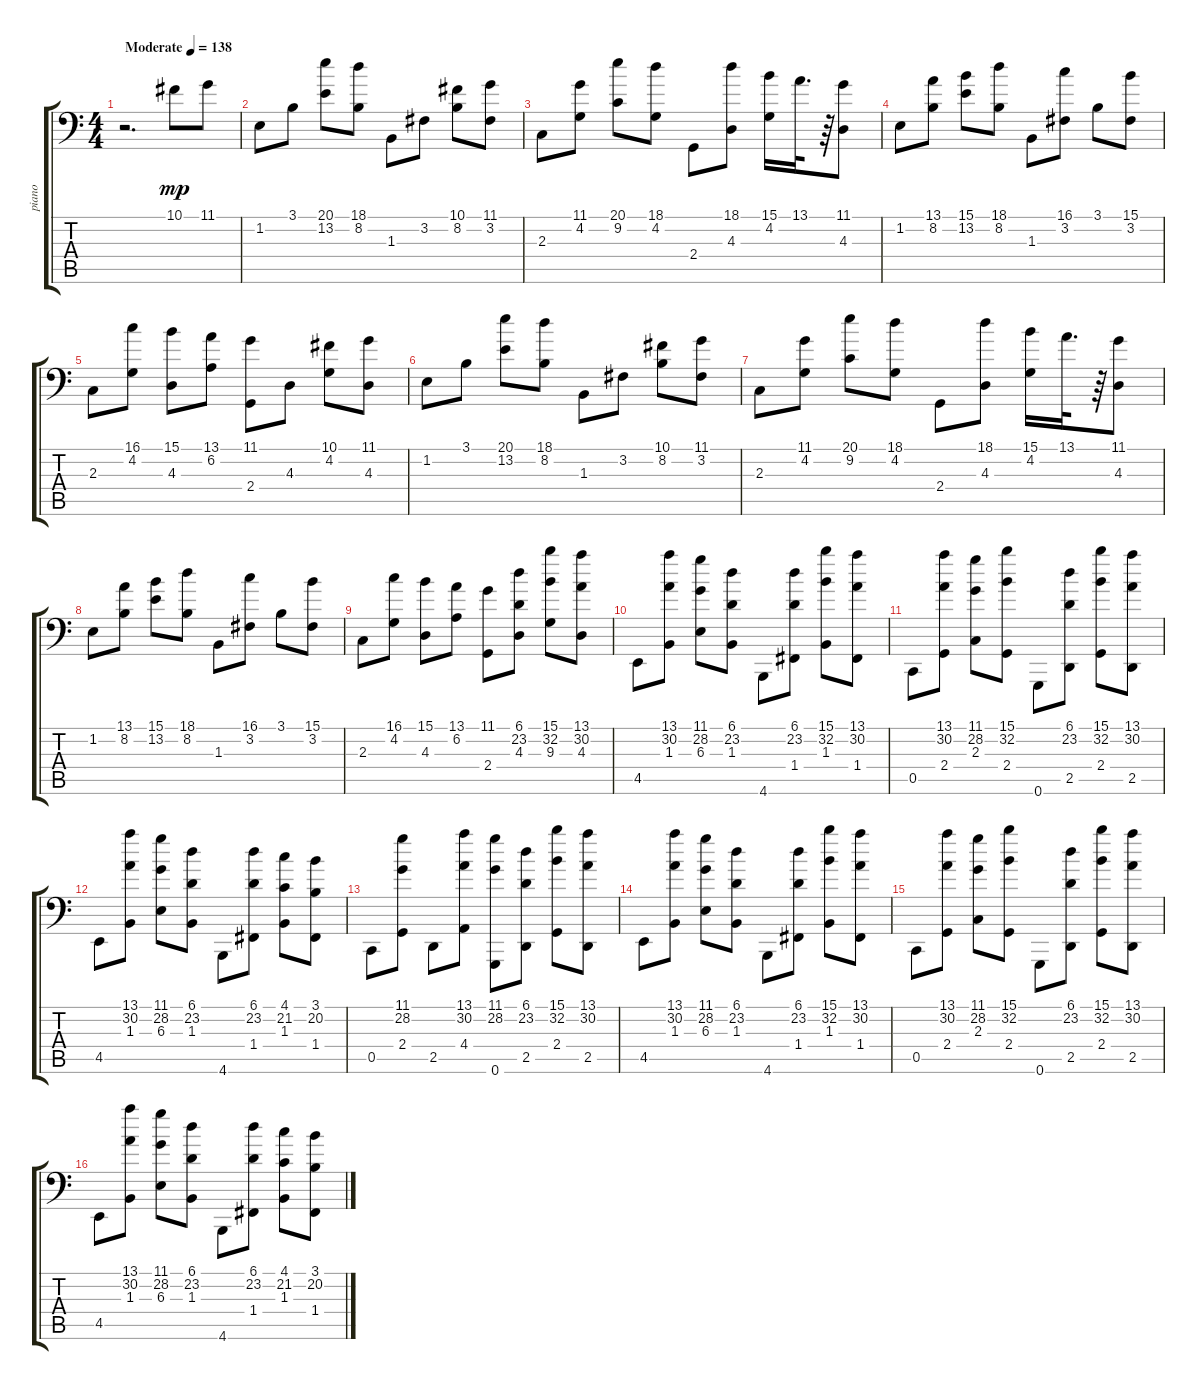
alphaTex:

\track ("piano" "piano") {instrument acousticgrandpiano}
\staff {score tabs}
\tuning (Ab3 Eb3 Bb2 F2 C2 G1) {hide}
\ts (4 4)
\tempo (138 "Moderate")
\clef f4
\ks c
r.2{d dy mp instrument acousticgrandpiano} 10.1.8 11.1.8 |
1.2.8 3.1.8 (20.1 13.2).8 (18.1 8.2).8 1.3.8 3.2.8 (10.1 8.2).8 (11.1 3.2).8 |
2.3.8 (11.1 4.2).8 (20.1 9.2).8 (18.1 4.2).8 2.4.8 (18.1 4.3).8 (15.1 4.2).16 13.1.32{d} r.64 (11.1 4.3).8 |
1.2.8 (13.1 8.2).8 (15.1 13.2).8 (18.1 8.2).8 1.3.8 (16.1 3.2).8 3.1.8 (15.1 3.2).8 |
2.3.8 (16.1 4.2).8 (15.1 4.3).8 (13.1 6.2).8 (11.1 2.4).8 4.3.8 (10.1 4.2).8 (11.1 4.3).8 |
1.2.8 3.1.8 (20.1 13.2).8 (18.1 8.2).8 1.3.8 3.2.8 (10.1 8.2).8 (11.1 3.2).8 |
2.3.8 (11.1 4.2).8 (20.1 9.2).8 (18.1 4.2).8 2.4.8 (18.1 4.3).8 (15.1 4.2).16 13.1.32{d} r.64 (11.1 4.3).8 |
1.2.8 (13.1 8.2).8 (15.1 13.2).8 (18.1 8.2).8 1.3.8 (16.1 3.2).8 3.1.8 (15.1 3.2).8 |
2.3.8 (16.1 4.2).8 (15.1 4.3).8 (13.1 6.2).8 (11.1 2.4).8 (6.1 23.2 4.3).8 (15.1 32.2 9.3).8 (13.1 30.2 4.3).8 |
4.5.8 (13.1 30.2 1.3).8 (11.1 28.2 6.3).8 (6.1 23.2 1.3).8 4.6.8 (6.1 23.2 1.4).8 (15.1 32.2 1.3).8 (13.1 30.2 1.4).8 |
0.5.8 (13.1 30.2 2.4).8 (11.1 28.2 2.3).8 (15.1 32.2 2.4).8 0.6.8 (6.1 23.2 2.5).8 (15.1 32.2 2.4).8 (13.1 30.2 2.5).8 |
4.5.8 (13.1 30.2 1.3).8 (11.1 28.2 6.3).8 (6.1 23.2 1.3).8 4.6.8 (6.1 23.2 1.4).8 (4.1 21.2 1.3).8 (3.1 20.2 1.4).8 |
0.5.8 (11.1 28.2 2.4).8 2.5.8 (13.1 30.2 4.4).8 (11.1 28.2 0.6).8 (6.1 23.2 2.5).8 (15.1 32.2 2.4).8 (13.1 30.2 2.5).8 |
4.5.8 (13.1 30.2 1.3).8 (11.1 28.2 6.3).8 (6.1 23.2 1.3).8 4.6.8 (6.1 23.2 1.4).8 (15.1 32.2 1.3).8 (13.1 30.2 1.4).8 |
0.5.8 (13.1 30.2 2.4).8 (11.1 28.2 2.3).8 (15.1 32.2 2.4).8 0.6.8 (6.1 23.2 2.5).8 (15.1 32.2 2.4).8 (13.1 30.2 2.5).8 |
4.5.8 (13.1 30.2 1.3).8 (11.1 28.2 6.3).8 (6.1 23.2 1.3).8 4.6.8 (6.1 23.2 1.4).8 (4.1 21.2 1.3).8 (3.1 20.2 1.4).8
